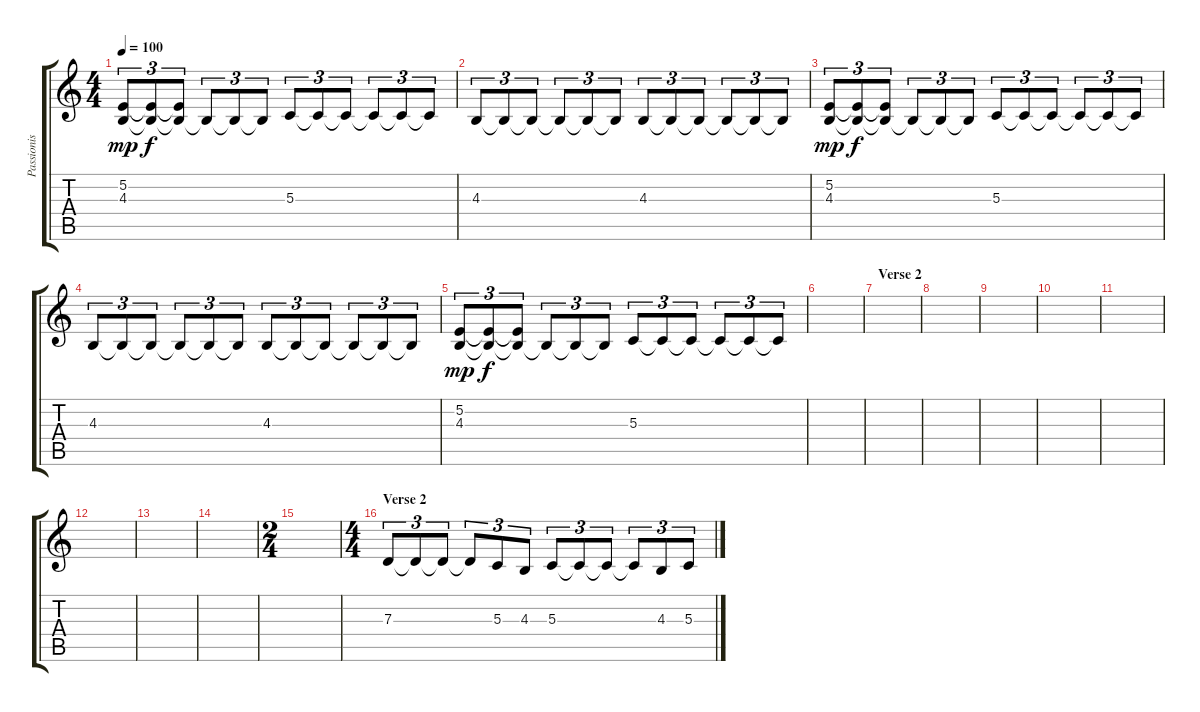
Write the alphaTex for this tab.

\track ("Passionis" "Passionis") {instrument choiraahs}
\staff {score tabs}
\tuning (E4 B3 G3 D3 A2 E2) {hide}
\ts (4 4)
\tempo 100
\clef g2
\ks c
(5.2 4.3).8{tu (3 2) dy mp} (5.2{t} 4.3{t}).8{tu (3 2) dy f} (5.2{t} 4.3{t}).8{tu (3 2)} 4.3{t}.8{tu (3 2)} 4.3{t}.8{tu (3 2)} 4.3{t}.8{tu (3 2)} 5.3.8{tu (3 2)} 5.3{t}.8{tu (3 2)} 5.3{t}.8{tu (3 2)} 5.3{t}.8{tu (3 2)} 5.3{t}.8{tu (3 2)} 5.3{t}.8{tu (3 2)} |
4.3.8{tu (3 2)} 4.3{t}.8{tu (3 2)} 4.3{t}.8{tu (3 2)} 4.3{t}.8{tu (3 2)} 4.3{t}.8{tu (3 2)} 4.3{t}.8{tu (3 2)} 4.3.8{tu (3 2)} 4.3{t}.8{tu (3 2)} 4.3{t}.8{tu (3 2)} 4.3{t}.8{tu (3 2)} 4.3{t}.8{tu (3 2)} 4.3{t}.8{tu (3 2)} |
(5.2 4.3).8{tu (3 2) dy mp} (5.2{t} 4.3{t}).8{tu (3 2) dy f} (5.2{t} 4.3{t}).8{tu (3 2)} 4.3{t}.8{tu (3 2)} 4.3{t}.8{tu (3 2)} 4.3{t}.8{tu (3 2)} 5.3.8{tu (3 2)} 5.3{t}.8{tu (3 2)} 5.3{t}.8{tu (3 2)} 5.3{t}.8{tu (3 2)} 5.3{t}.8{tu (3 2)} 5.3{t}.8{tu (3 2)} |
4.3.8{tu (3 2)} 4.3{t}.8{tu (3 2)} 4.3{t}.8{tu (3 2)} 4.3{t}.8{tu (3 2)} 4.3{t}.8{tu (3 2)} 4.3{t}.8{tu (3 2)} 4.3.8{tu (3 2)} 4.3{t}.8{tu (3 2)} 4.3{t}.8{tu (3 2)} 4.3{t}.8{tu (3 2)} 4.3{t}.8{tu (3 2)} 4.3{t}.8{tu (3 2)} |
(5.2 4.3).8{tu (3 2) dy mp} (5.2{t} 4.3{t}).8{tu (3 2) dy f} (5.2{t} 4.3{t}).8{tu (3 2)} 4.3{t}.8{tu (3 2)} 4.3{t}.8{tu (3 2)} 4.3{t}.8{tu (3 2)} 5.3.8{tu (3 2)} 5.3{t}.8{tu (3 2)} 5.3{t}.8{tu (3 2)} 5.3{t}.8{tu (3 2)} 5.3{t}.8{tu (3 2)} 5.3{t}.8{tu (3 2)} |
|
\section ("" "Verse 2")
|
|
|
|
|
|
|
|
\ts (2 4)
|
\ts (4 4)
\section ("" "Verse 2")
7.3.8{tu (3 2)} 7.3{t}.8{tu (3 2)} 7.3{t}.8{tu (3 2)} 7.3{t}.8{tu (3 2)} 5.3.8{tu (3 2)} 4.3.8{tu (3 2)} 5.3.8{tu (3 2)} 5.3{t}.8{tu (3 2)} 5.3{t}.8{tu (3 2)} 5.3{t}.8{tu (3 2)} 4.3.8{tu (3 2)} 5.3.8{tu (3 2)}
